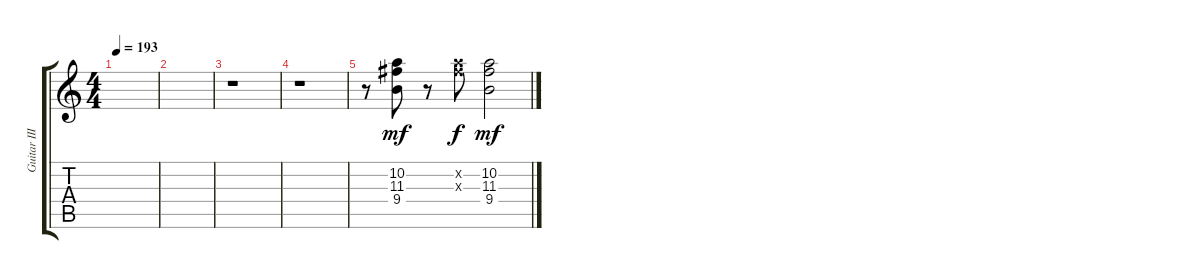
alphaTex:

\track ("Guitar III" "Guitar III") {instrument distortionguitar}
\staff {score tabs}
\tuning (E4 B3 G3 D3 A2 E2) {hide}
\ts (4 4)
\tempo 193
\clef g2
\ks c
|
|
r.1 |
r.1 |
r.8 (10.2 11.3 9.4).8{dy mf} r.8 (10.2{x} 11.3{x}).8{dy f} (10.2 11.3 9.4).2{dy mf}
